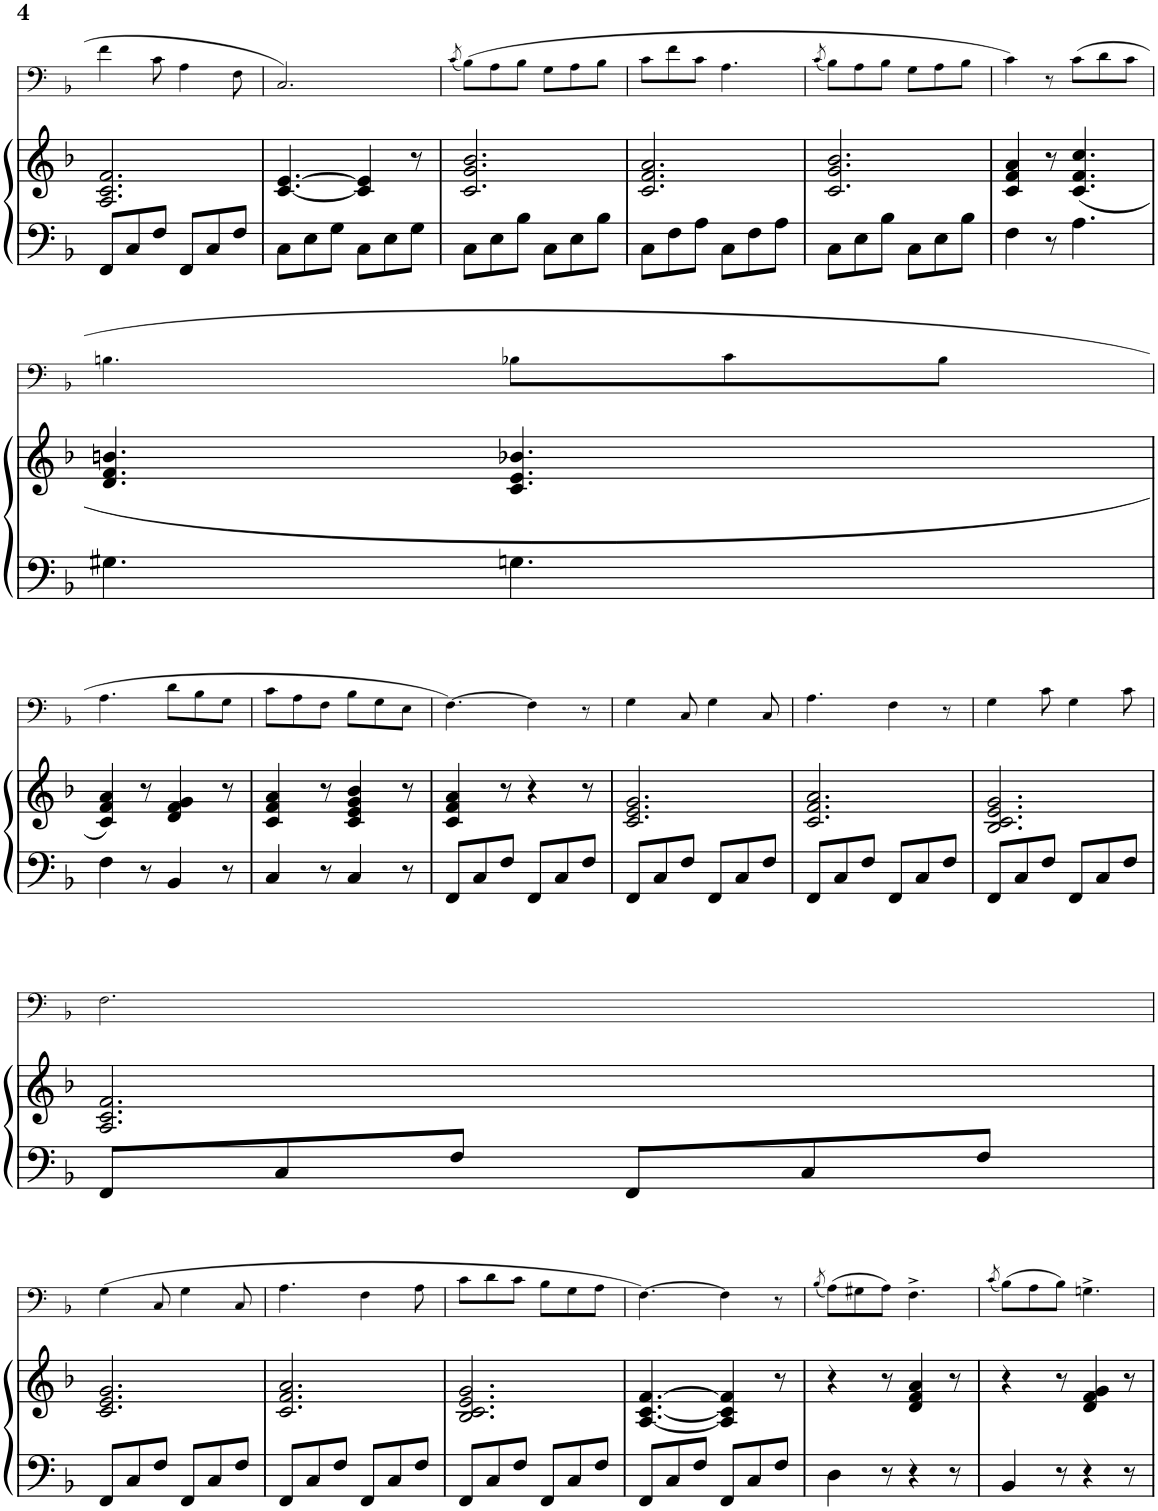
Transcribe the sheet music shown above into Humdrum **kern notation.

**kern	**kern	**kern
*part2	*part2	*part1
*staff3	*staff2	*staff1
*I"Piano	*	*I"Trombone
*I'Pno	*	*I'Trb
!!LO:PB:g=z
*clefF4	*clefG2	*clefF4
*k[b-]	*k[b-]	*k[b-]
*M6/8	*M6/8	*M6/8
=62	=62	=62
8FF/L	2.A/ 2.c/ 2.f/	4f\
8C/	.	.
8F/J	.	8c\
8FF/L	.	4A\
8C/	.	.
8F/J	.	8F\
=63	=63	=63
8C\L	[4.c/ [4.e/	2.C/
8E\	.	.
8G\J	.	.
8C\L	4c/] 4e/]	.
8E\	.	.
8G\J	8r	.
=64	=64	=64
.	.	(8qc/
8C\L	2.c/ 2.g/ 2.b-/	(8B-\L)
8E\	.	8A\
8B-\J	.	8B-\J
8C\L	.	8G\L
8E\	.	8A\
8B-\J	.	8B-\J
=65	=65	=65
8C\L	2.c/ 2.f/ 2.a/	8c\L
8F\	.	8f\
8A\J	.	8c\J
8C\L	.	4.A\
8F\	.	.
8A\J	.	.
=66	=66	=66
.	.	(8qc/
8C\L	2.c/ 2.g/ 2.b-/	8B-\L)
8E\	.	8A\
8B-\J	.	8B-\J
8C\L	.	8G\L
8E\	.	8A\
8B-\J	.	8B-\J
=67	=67	=67
4F\	4c/ 4f/ 4a/	4c\)
8r	8r	8r
4.A\	(4.c/ 4.f/ 4.cc/	(>8c\L
.	.	8d\
.	.	8c\J
!!LO:LB:g=z
=68	=68	=68
4.G#X\	4.d/ 4.f/ 4.bn/	4.Bn\
4.Gn\	4.c/ 4.e/ 4.b-X/	8B-X\L
.	.	8c\
.	.	8B-\J
!!LO:LB:g=z
=69	=69	=69
4F\	4c/ 4f/ 4a/)	4.A\
8r	8r	.
4BB-/	4d/ 4f/ 4g/	8d\L
.	.	8B-\
8r	8r	8G\J
=70	=70	=70
4C/	4c/ 4f/ 4a/	8c\L
.	.	8A\
8r	8r	8F\J
4C/	4c/ 4e/ 4g/ 4b-/	8B-\L
.	.	8G\
8r	8r	8E\J
=71	=71	=71
8FF/L	4c/ 4f/ 4a/	[4.F\)
8C/	.	.
8F/J	8r	.
8FF/L	4r	4F\]
8C/	.	.
8F/J	8r	8r
=72	=72	=72
8FF/L	2.c/ 2.e/ 2.g/	4G\
8C/	.	.
8F/J	.	8C/
8FF/L	.	4G\
8C/	.	.
8F/J	.	8C/
=73	=73	=73
8FF/L	2.c/ 2.f/ 2.a/	4.A\
8C/	.	.
8F/J	.	.
8FF/L	.	4F\
8C/	.	.
8F/J	.	8r
=74	=74	=74
8FF/L	2.B-/ 2.c/ 2.e/ 2.g/	4G\
8C/	.	.
8F/J	.	8c\
8FF/L	.	4G\
8C/	.	.
8F/J	.	8c\
!!LO:LB:g=z
=75	=75	=75
8FF/L	2.A/ 2.c/ 2.f/	2.F\
8C/	.	.
8F/J	.	.
8FF/L	.	.
8C/	.	.
8F/J	.	.
!!LO:LB:g=z
=76	=76	=76
8FF/L	2.c/ 2.e/ 2.g/	(4G\
8C/	.	.
8F/J	.	8C/
8FF/L	.	4G\
8C/	.	.
8F/J	.	8C/
=77	=77	=77
8FF/L	2.c/ 2.f/ 2.a/	4.A\
8C/	.	.
8F/J	.	.
8FF/L	.	4F\
8C/	.	.
8F/J	.	8A\
=78	=78	=78
8FF/L	2.B-/ 2.c/ 2.e/ 2.g/	8c\L
8C/	.	8d\
8F/J	.	8c\J
8FF/L	.	8B-\L
8C/	.	8G\
8F/J	.	8A\J
=79	=79	=79
8FF/L	[4.A/ [4.c/ [4.f/	[4.F\)
8C/	.	.
8F/J	.	.
8FF/L	4A/] 4c/] 4f/]	4F\]
8C/	.	.
8F/J	8r	8r
=80	=80	=80
.	.	(8qB-/
4D\	4r	(>8A\L)
.	.	8G#X\
8r	8r	8A\J)
4r	4d/ 4f/ 4a/	4.F^\
8r	8r	.
=81	=81	=81
.	.	(8qc/
4BB-/	4r	(>8B-\L)
.	.	8A\
8r	8r	8B-\J)
4r	4d/ 4f/ 4g/	4.Gn^\
8r	8r	.
=	=	=
*-	*-	*-
